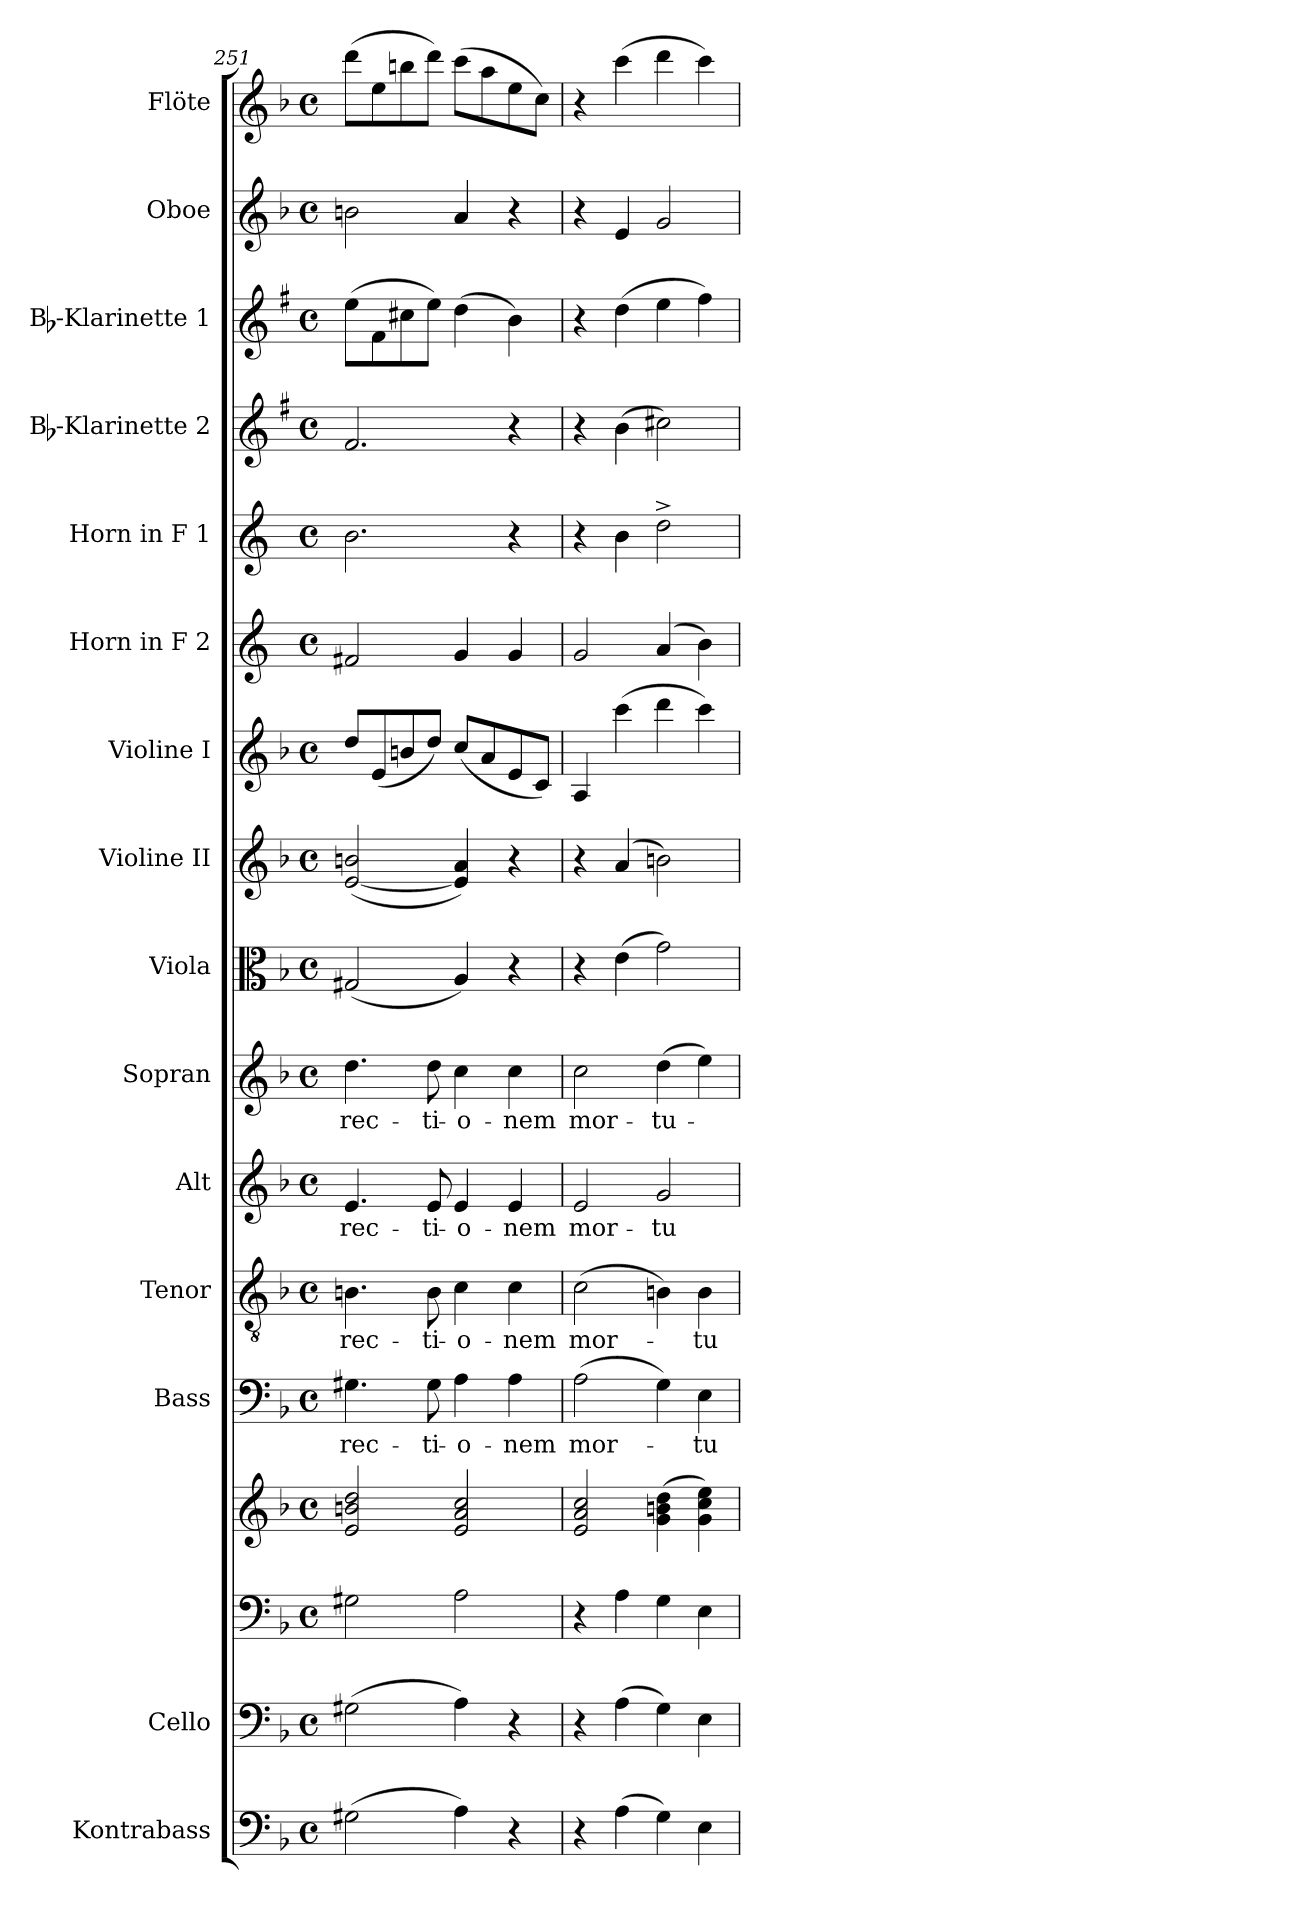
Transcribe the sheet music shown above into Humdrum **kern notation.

**kern	**kern	**kern	**kern	**kern	**text	**kern	**text	**kern	**text	**kern	**text	**kern	**kern	**kern	**kern	**kern	**kern	**kern	**kern	**kern
*part16	*part15	*part14	*part14	*part13	*part13	*part12	*part12	*part11	*part11	*part10	*part10	*part9	*part8	*part7	*part6	*part5	*part4	*part3	*part2	*part1
*staff17	*staff16	*staff15	*staff14	*staff13	*staff13	*staff12	*staff12	*staff11	*staff11	*staff10	*staff10	*staff9	*staff8	*staff7	*staff6	*staff5	*staff4	*staff3	*staff2	*staff1
*I"Kontrabass	*I"Cello	*	*	*I"Bass	*	*I"Tenor	*	*I"Alt	*	*I"Sopran	*	*I"Viola	*I"Violine II	*I"Violine I	*I"Horn in F 2	*I"Horn in F 1	*I"Bb-Klarinette 2	*I"Bb-Klarinette 1	*I"Oboe	*I"Flöte
*I'Kb.	*	*	*	*I'B.	*	*I'T.	*	*I'A.	*	*I'S.	*	*I'Vla.	*I'Vl. II	*I'Vl. I	*	*	*I'Bb Kl. 2	*I'Bb Kl. 1	*I'Ob.	*I'Fl.
*clefF4	*clefF4	*clefF4	*clefG2	*clefF4	*	*clefGv2	*	*clefG2	*	*clefG2	*	*clefC3	*clefG2	*clefG2	*clefG2	*clefG2	*clefG2	*clefG2	*clefG2	*clefG2
*ITrd7c12	*	*	*	*	*	*	*	*	*	*	*	*	*	*	*ITrd4c7	*ITrd4c7	*ITrd1c2	*ITrd1c2	*	*
*k[b-]	*k[b-]	*k[b-]	*k[b-]	*k[b-]	*	*k[b-]	*	*k[b-]	*	*k[b-]	*	*k[b-]	*k[b-]	*k[b-]	*k[b-]	*k[b-]	*k[b-]	*k[b-]	*k[b-]	*k[b-]
*F:	*F:	*F:	*F:	*F:	*	*F:	*	*F:	*	*F:	*	*F:	*F:	*F:	*F:	*F:	*F:	*F:	*F:	*F:
*M4/4	*M4/4	*M4/4	*M4/4	*M4/4	*	*M4/4	*	*M4/4	*	*M4/4	*	*M4/4	*M4/4	*M4/4	*M4/4	*M4/4	*M4/4	*M4/4	*M4/4	*M4/4
*met(c)	*met(c)	*met(c)	*met(c)	*met(c)	*	*met(c)	*	*met(c)	*	*met(c)	*	*met(c)	*met(c)	*met(c)	*met(c)	*met(c)	*met(c)	*met(c)	*met(c)	*met(c)
=251	=251	=251	=251	=251	=251	=251	=251	=251	=251	=251	=251	=251	=251	=251	=251	=251	=251	=251	=251	=251
!	!	!	!	!	!LO:LY:b	!	!LO:LY:b	!	!LO:LY:b	!	!LO:LY:b	!	!	!	!	!	!	!	!	!
(>2GG#X\	(>2G#X\	2G#X\	2e/ 2bn/ 2dd/	4.G#X\	-rec-	4.Bn\	-rec-	4.e/	-rec-	4.dd\	-rec-	(<2G#X/	([2e/ 2bn/	8dd/L	2Bn/	2.e\	2.e/	(>8dd\L	2bn\	(>8ddd\L
.	.	.	.	.	.	.	.	.	.	.	.	.	.	(<8e/	.	.	.	8e\	.	8ee\
.	.	.	.	.	.	.	.	.	.	.	.	.	.	8bn/	.	.	.	8bn\	.	8bbn\
!	!	!	!	!	!LO:LY:b	!	!LO:LY:b	!	!LO:LY:b	!	!LO:LY:b	!	!	!	!	!	!	!	!	!
.	.	.	.	8G#\	-ti-	8B\	-ti-	8e/	-ti-	8dd\	-ti-	.	.	8dd/J)	.	.	.	8dd\J)	.	8ddd\J)
!	!	!	!	!	!LO:LY:b	!	!LO:LY:b	!	!LO:LY:b	!	!LO:LY:b	!	!	!	!	!	!	!	!	!
4AA\)	4A\)	2A\	2e/ 2a/ 2cc/	4A\	-o-	4c\	-o-	4e/	-o-	4cc\	-o-	4A/)	4e/] 4a/)	(<8cc/L	4c/	.	.	(>4cc\	4a/	(>8ccc\L
.	.	.	.	.	.	.	.	.	.	.	.	.	.	8a/	.	.	.	.	.	8aa\
!	!	!	!	!	!LO:LY:b	!	!LO:LY:b	!	!LO:LY:b	!	!LO:LY:b	!	!	!	!	!	!	!	!	!
4r	4r	.	.	4A\	-nem	4c\	-nem	4e/	-nem	4cc\	-nem	4r	4r	8e/	4c/	4r	4r	4a\)	4r	8ee\
.	.	.	.	.	.	.	.	.	.	.	.	.	.	8c/J)	.	.	.	.	.	8cc\J)
=252	=252	=252	=252	=252	=252	=252	=252	=252	=252	=252	=252	=252	=252	=252	=252	=252	=252	=252	=252	=252
!	!	!	!	!	!LO:LY:b	!	!LO:LY:b	!	!LO:LY:b	!	!LO:LY:b	!	!	!	!	!	!	!	!	!
4r	4r	4r	2e/ 2a/ 2cc/	(>2A\	mor-	(>2c\	mor-	2e/	mor-	2cc\	mor-	4r	4r	4A/	2c/	4r	4r	4r	4r	4r
(>4AA\	(>4A\	4A\	.	.	.	.	.	.	.	.	.	(>4e\	(4a/	(>4ccc\	.	4e\	(>4a\	(>4cc\	4e/	(>4ccc\
!	!	!	!	!	!	!	!	!	!LO:LY:b	!	!LO:LY:b	!	!	!	!	!	!	!	!	!
4GG\)	4G\)	4G\	(>4g\ 4bn\ 4dd\	4G\)	.	4Bn\)	.	2g/	-tu-	(>4dd\	-tu-	2g\)	2bn\)	4ddd\	(4d/	2g^>\	2bn\)	4dd\	2g/	4ddd\
!	!	!	!	!	!LO:LY:b	!	!LO:LY:b	!	!	!	!	!	!	!	!	!	!	!	!	!
4EE\	4E\	4E\	4g\ 4cc\ 4ee\)	4E\	-tu-	4B\	-tu-	.	.	4ee\)	.	.	.	4ccc\)	4e\)	.	.	4ee\)	.	4ccc\)
=	=	=	=	=	=	=	=	=	=	=	=	=	=	=	=	=	=	=	=	=
*-	*-	*-	*-	*-	*-	*-	*-	*-	*-	*-	*-	*-	*-	*-	*-	*-	*-	*-	*-	*-
